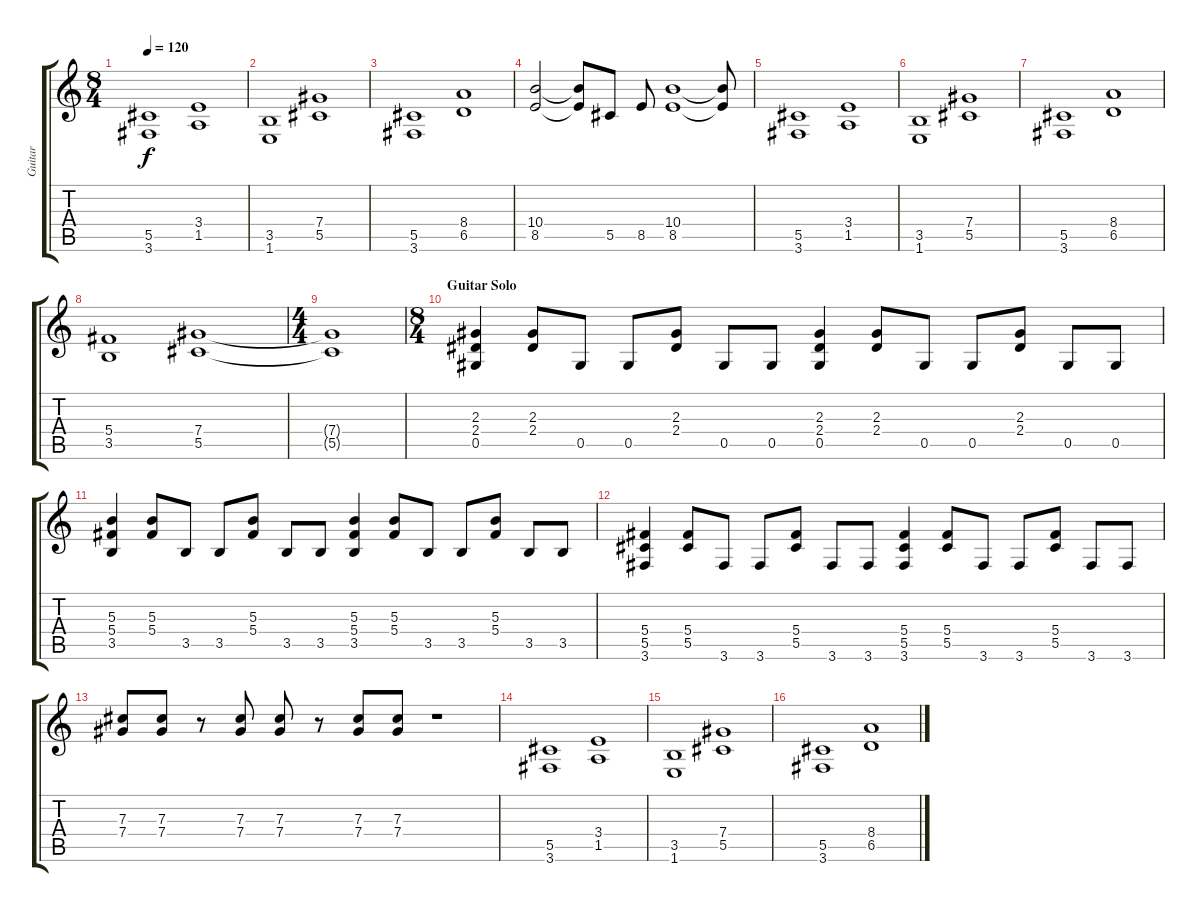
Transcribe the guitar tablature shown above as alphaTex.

\track ("Guitar" "Guitar") {instrument distortionguitar}
\staff {score tabs}
\tuning (Eb4 Bb3 Gb3 Db3 Ab2 Eb2) {hide}
\ts (8 4)
\tempo 120
\clef g2
\ks c
(5.5 3.6).1{dy f} (3.4 1.5).1 |
(3.5 1.6).1 (7.4 5.5).1 |
(5.5 3.6).1 (8.4 6.5).1 |
(10.4 8.5).2 (10.4{t} 8.5{t}).8 5.5.8 8.5.8 (10.4 8.5).1 (10.4{t} 8.5{t}).8 |
(5.5 3.6).1 (3.4 1.5).1 |
(3.5 1.6).1 (7.4 5.5).1 |
(5.5 3.6).1 (8.4 6.5).1 |
(5.4 3.5).1 (7.4 5.5).1 |
\ts (4 4)
(7.4{t} 5.5{t}).1 |
\ts (8 4)
\section ("" "Guitar Solo")
(2.3 2.4 0.5).4 (2.3 2.4).8 0.5.8 0.5.8 (2.3 2.4).8 0.5.8 0.5.8 (2.3 2.4 0.5).4 (2.3 2.4).8 0.5.8 0.5.8 (2.3 2.4).8 0.5.8 0.5.8 |
(5.3 5.4 3.5).4 (5.3 5.4).8 3.5.8 3.5.8 (5.3 5.4).8 3.5.8 3.5.8 (5.3 5.4 3.5).4 (5.3 5.4).8 3.5.8 3.5.8 (5.3 5.4).8 3.5.8 3.5.8 |
(5.4 5.5 3.6).4 (5.4 5.5).8 3.6.8 3.6.8 (5.4 5.5).8 3.6.8 3.6.8 (5.4 5.5 3.6).4 (5.4 5.5).8 3.6.8 3.6.8 (5.4 5.5).8 3.6.8 3.6.8 |
(7.3 7.4).8 (7.3 7.4).8 r.8 (7.3 7.4).8 (7.3 7.4).8 r.8 (7.3 7.4).8 (7.3 7.4).8 r.1 |
(5.5 3.6).1 (3.4 1.5).1 |
(3.5 1.6).1 (7.4 5.5).1 |
(5.5 3.6).1 (8.4 6.5).1
